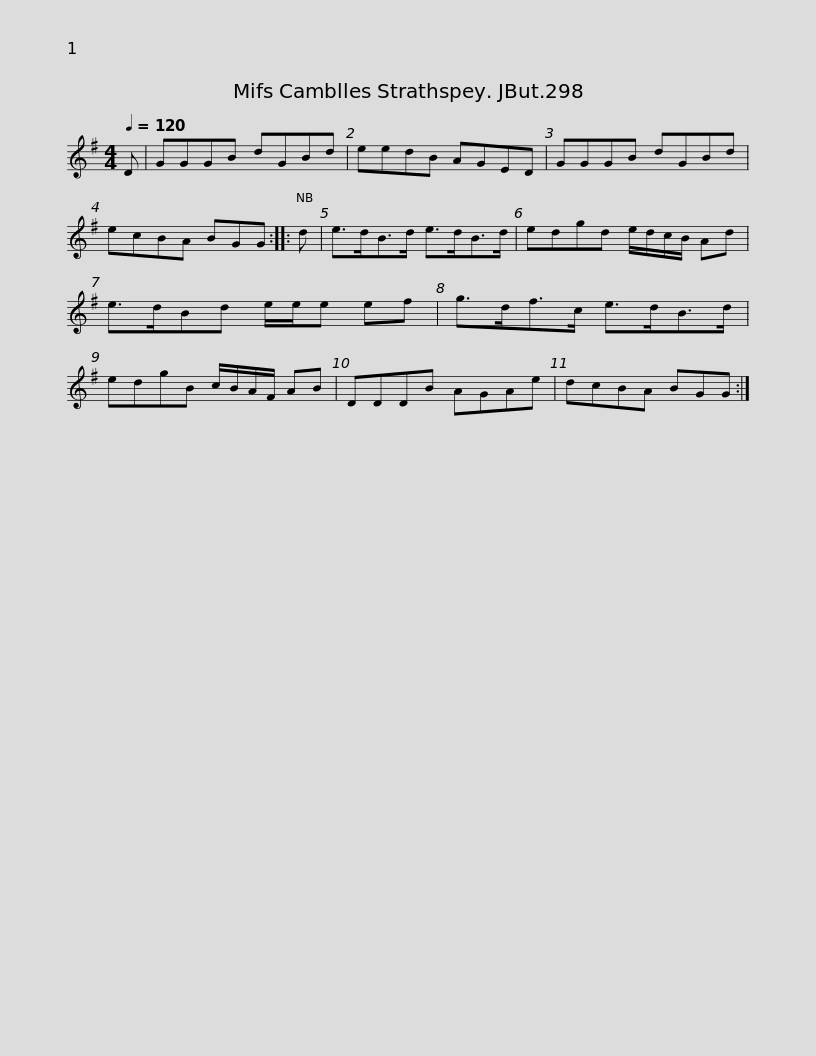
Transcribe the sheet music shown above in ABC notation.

X:1
L:1/8
Q:1/4=120
M:4/4
I:linebreak $
K:G
V:1 treble
V:1
 D | GGGB dGBd | eedB AGED | GGGB dGBd | ecBA BGG :: %5
 d | e>dB>d e>dB>d |$ edgd e/d/c/B/ Ad | e>dBd e/e/e ef | g>df>c e>dB>d | %10
 edgB c/B/A/F/ AB | DDDB AGAe |$ dcBA BGG :| %13
